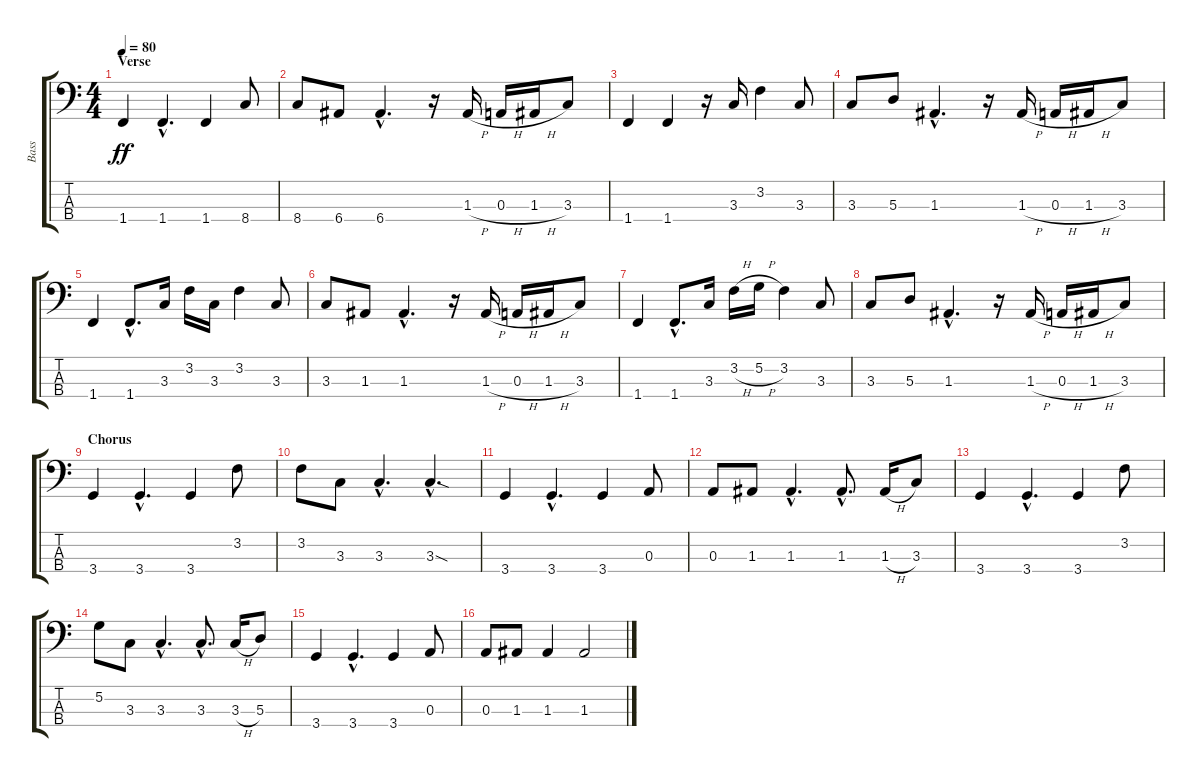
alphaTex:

\track ("Bass" "Bass") {instrument electricbassfinger}
\staff {score tabs}
\tuning (G2 D2 A1 E1) {hide}
\ts (4 4)
\section ("" "Verse")
\tempo 80
\clef f4
\ks c
1.4.4{dy ff} 1.4{hac}.4{d} 1.4.4 8.4.8 |
8.4.8 6.4.8 6.4{hac}.4{d} r.16 1.3{h}.16 0.3{h}.16 1.3{h}.16 3.3.8 |
1.4.4 1.4.4 r.16 3.3.16 3.2.4 3.3.8 |
3.3.8 5.3.8 1.3{hac}.4{d} r.16 1.3{h}.16 0.3{h}.16 1.3{h}.16 3.3.8 |
1.4.4 1.4{hac}.8{d} 3.3.16 3.2.16 3.3.16 3.2.4 3.3.8 |
3.3.8 1.3.8 1.3{hac}.4{d} r.16 1.3{h}.16 0.3{h}.16 1.3{h}.16 3.3.8 |
1.4.4 1.4{hac}.8{d} 3.3.16 3.2{h}.16 5.2{h}.16 3.2.4 3.3.8 |
3.3.8 5.3.8 1.3{hac}.4{d} r.16 1.3{h}.16 0.3{h}.16 1.3{h}.16 3.3.8 |
\section ("" "Chorus")
3.4.4 3.4{hac}.4{d} 3.4.4 3.2.8 |
3.2.8 3.3.8 3.3{hac}.4{d} 3.3{sod hac}.4{d} |
3.4.4 3.4{hac}.4{d} 3.4.4 0.3.8 |
0.3.8 1.3.8 1.3{hac}.4{d} 1.3{hac}.8{d} 1.3{h}.16 3.3.8 |
3.4.4 3.4{hac}.4{d} 3.4.4 3.2.8 |
5.2.8 3.3.8 3.3{hac}.4{d} 3.3{hac}.8{d} 3.3{h}.16 5.3.8 |
3.4.4 3.4{hac}.4{d} 3.4.4 0.3.8 |
0.3.8 1.3.8 1.3.4 1.3.2
